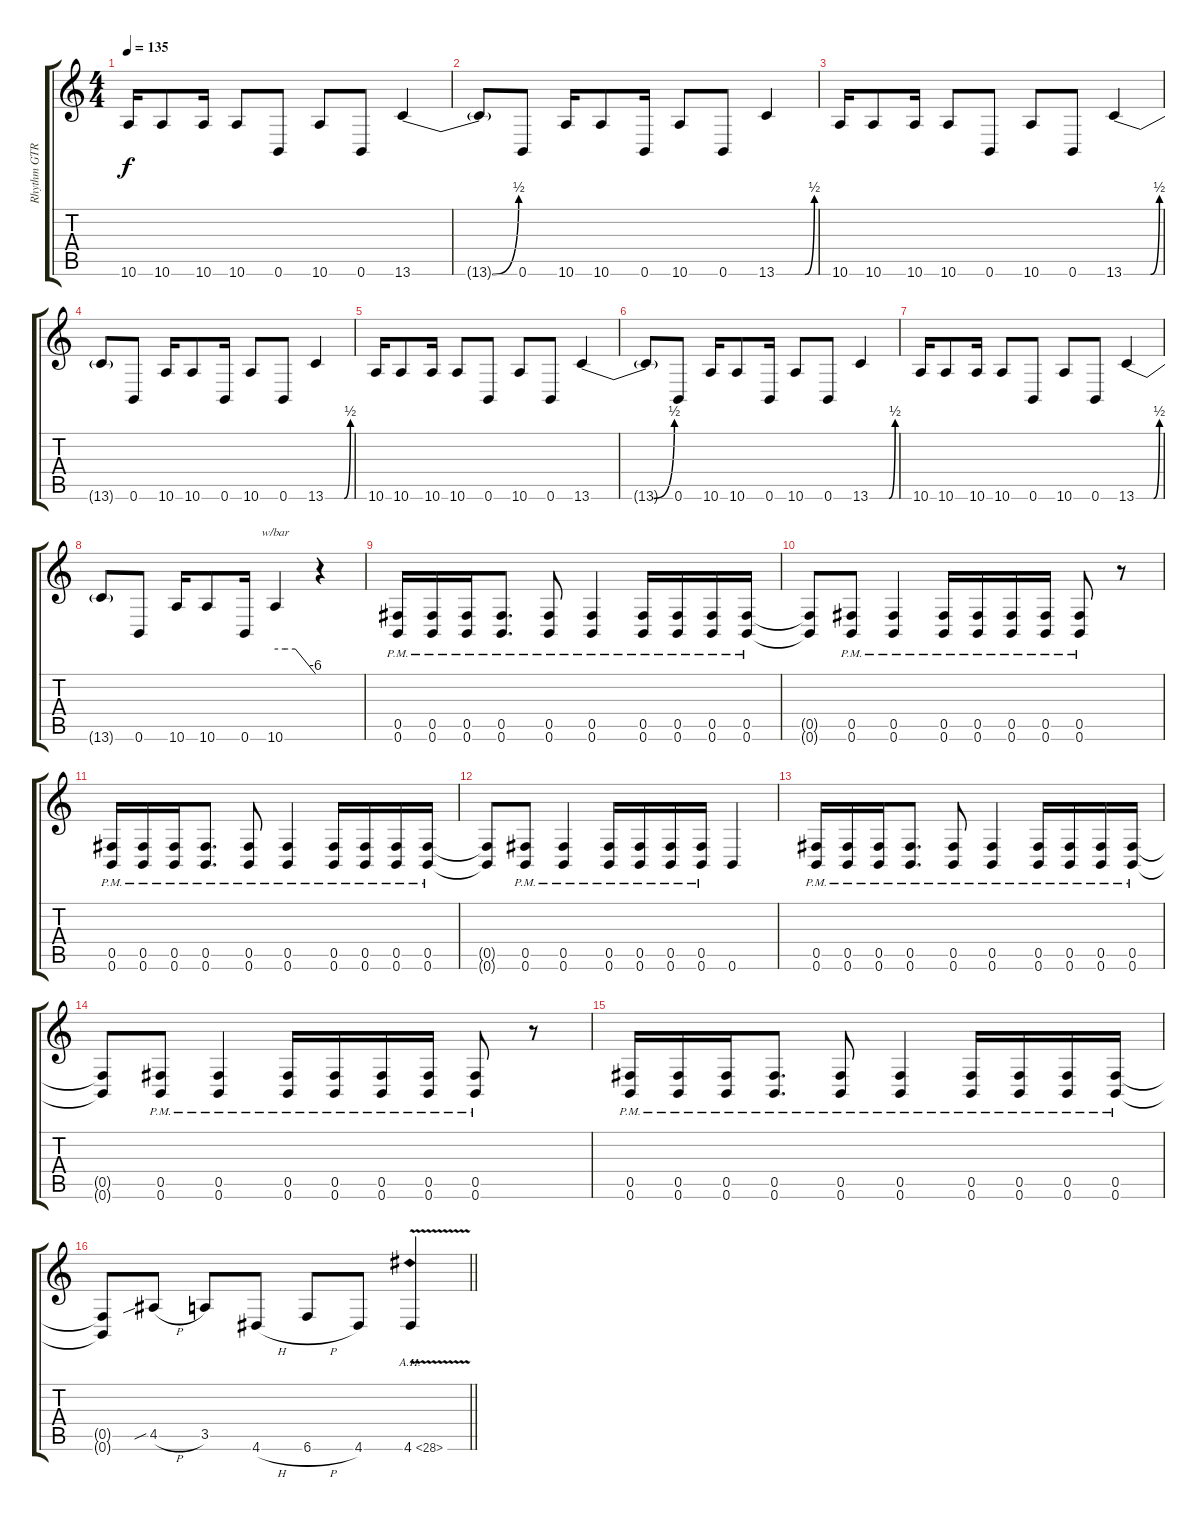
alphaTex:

\track ("Rhythm GTR L" "Rhythm GTR") {instrument overdrivenguitar}
\staff {score tabs}
\tuning (Db4 Ab3 E3 B2 Gb2 B1) {hide}
\ts (4 4)
\tempo 135
\clef g2
\ks c
10.6.16{dy f} 10.6.8 10.6.16 10.6.8 0.6.8 10.6.8 0.6.8 13.6{be (custom 0 0 15 0 30 0 45 0 60 2)}.4 |
13.6{t}.8 0.6.8 10.6.16 10.6.8 0.6.16 10.6.8 0.6.8 13.6{be (custom 0 0 15 0 30 0 45 0 60 2)}.4 |
10.6.16 10.6.8 10.6.16 10.6.8 0.6.8 10.6.8 0.6.8 13.6{be (custom 0 0 15 0 30 0 45 0 60 2)}.4 |
13.6{t}.8 0.6.8 10.6.16 10.6.8 0.6.16 10.6.8 0.6.8 13.6{be (custom 0 0 15 0 30 0 45 0 60 2)}.4 |
10.6.16 10.6.8 10.6.16 10.6.8 0.6.8 10.6.8 0.6.8 13.6{be (custom 0 0 15 0 30 0 45 0 60 2)}.4 |
13.6{t}.8 0.6.8 10.6.16 10.6.8 0.6.16 10.6.8 0.6.8 13.6{be (custom 0 0 15 0 30 0 45 0 60 2)}.4 |
10.6.16 10.6.8 10.6.16 10.6.8 0.6.8 10.6.8 0.6.8 13.6{be (custom 0 0 15 0 30 0 45 0 60 2)}.4 |
13.6{t}.8 0.6.8 10.6.16 10.6.8 0.6.16 10.6.4{tbe (custom default 0 0 15 0 30 0 60 -24)} r.4 |
(0.5{pm} 0.6{pm}).16 (0.5{pm} 0.6{pm}).16 (0.5{pm} 0.6{pm}).16 (0.5{pm} 0.6{pm}).8{d} (0.5{pm} 0.6{pm}).8 (0.5{pm} 0.6{pm}).4 (0.5{pm} 0.6{pm}).16 (0.5{pm} 0.6{pm}).16 (0.5{pm} 0.6{pm}).16 (0.5{pm} 0.6{pm}).16 |
(0.5{t} 0.6{t}).8 (0.5{pm} 0.6{pm}).8 (0.5{pm} 0.6{pm}).4 (0.5{pm} 0.6{pm}).16 (0.5{pm} 0.6{pm}).16 (0.5{pm} 0.6{pm}).16 (0.5{pm} 0.6{pm}).16 (0.5{pm} 0.6{pm}).8 r.8 |
(0.5{pm} 0.6{pm}).16 (0.5{pm} 0.6{pm}).16 (0.5{pm} 0.6{pm}).16 (0.5{pm} 0.6{pm}).8{d} (0.5{pm} 0.6{pm}).8 (0.5{pm} 0.6{pm}).4 (0.5{pm} 0.6{pm}).16 (0.5{pm} 0.6{pm}).16 (0.5{pm} 0.6{pm}).16 (0.5{pm} 0.6{pm}).16 |
(0.5{t} 0.6{t}).8 (0.5{pm} 0.6{pm}).8 (0.5{pm} 0.6{pm}).4 (0.5{pm} 0.6{pm}).16 (0.5{pm} 0.6{pm}).16 (0.5{pm} 0.6{pm}).16 (0.5{pm} 0.6{pm}).16 0.6.4 |
(0.5{pm} 0.6{pm}).16 (0.5{pm} 0.6{pm}).16 (0.5{pm} 0.6{pm}).16 (0.5{pm} 0.6{pm}).8{d} (0.5{pm} 0.6{pm}).8 (0.5{pm} 0.6{pm}).4 (0.5{pm} 0.6{pm}).16 (0.5{pm} 0.6{pm}).16 (0.5{pm} 0.6{pm}).16 (0.5{pm} 0.6{pm}).16 |
(0.5{t} 0.6{t}).8 (0.5{pm} 0.6{pm}).8 (0.5{pm} 0.6{pm}).4 (0.5{pm} 0.6{pm}).16 (0.5{pm} 0.6{pm}).16 (0.5{pm} 0.6{pm}).16 (0.5{pm} 0.6{pm}).16 (0.5{pm} 0.6{pm}).8 r.8 |
(0.5{pm} 0.6{pm}).16 (0.5{pm} 0.6{pm}).16 (0.5{pm} 0.6{pm}).16 (0.5{pm} 0.6{pm}).8{d} (0.5{pm} 0.6{pm}).8 (0.5{pm} 0.6{pm}).4 (0.5{pm} 0.6{pm}).16 (0.5{pm} 0.6{pm}).16 (0.5{pm} 0.6{pm}).16 (0.5{pm} 0.6{pm}).16 |
\barLineRight lightlight
(0.5{t} 0.6{t}).8 4.5{sib h}.8 3.5.8 4.6{h}.8 6.6{h}.8 4.6.8 4.6{ah 24 v}.4
